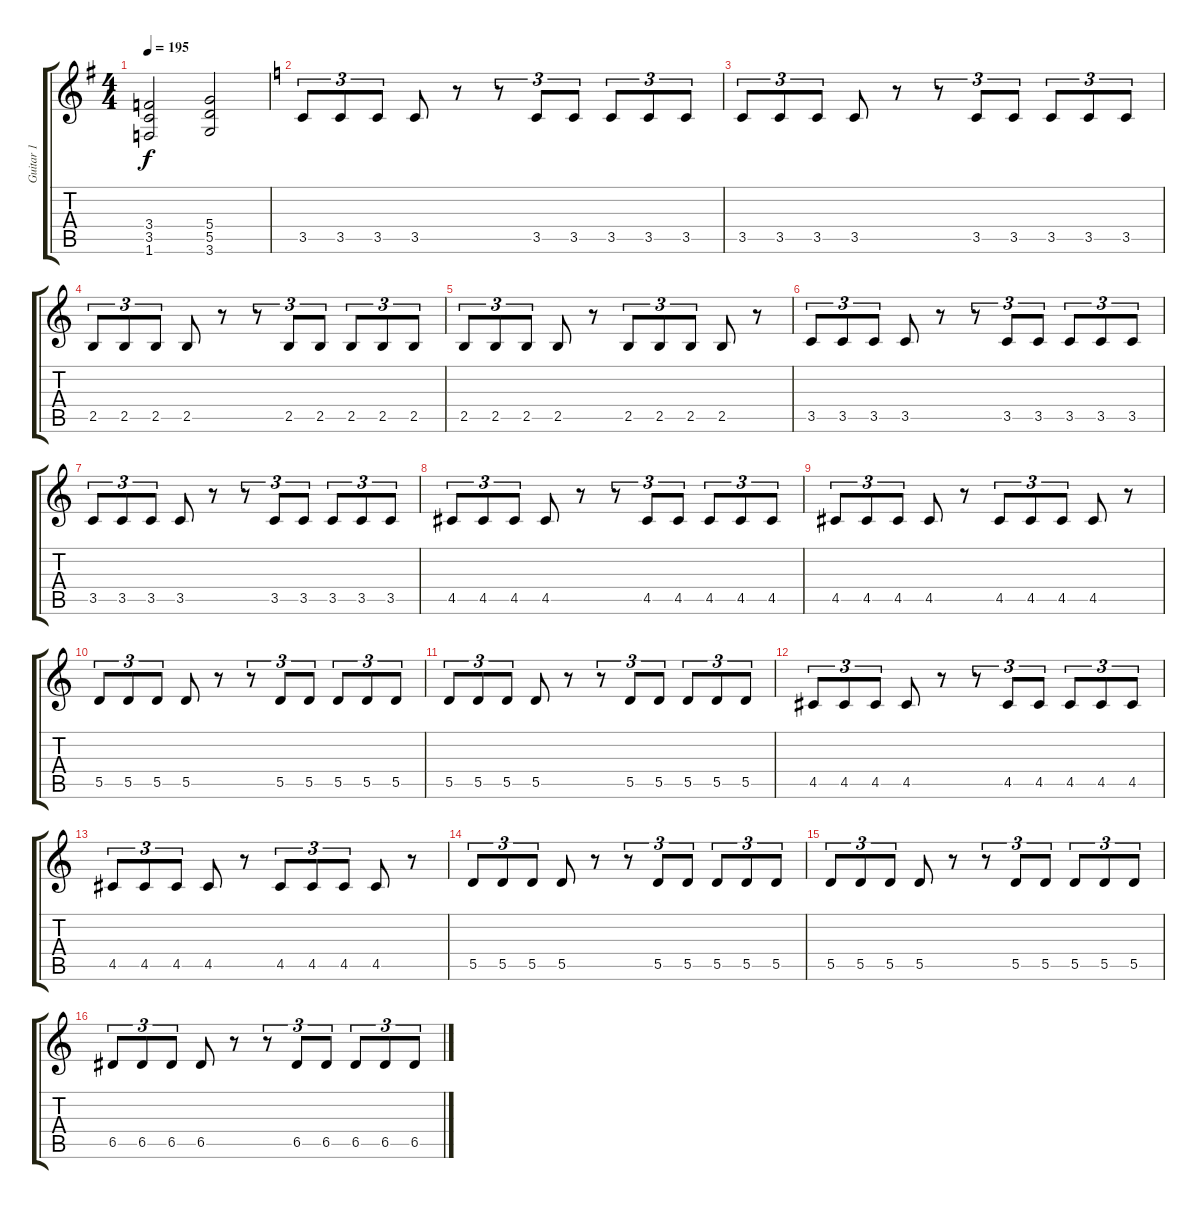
\track ("Guitar 1" "Guitar 1") {instrument overdrivenguitar}
\staff {score tabs}
\tuning (E4 B3 G3 D3 A2 E2) {hide}
\ts (4 4)
\tempo 195
\clef g2
\ks eminor
(3.4 3.5 1.6).2{dy f} (5.4 5.5 3.6).2 |
\section ("" "")
\ks aminor
3.5.8{tu (3 2)} 3.5.8{tu (3 2)} 3.5.8{tu (3 2)} 3.5.8 r.8 r.8{tu (3 2)} 3.5.8{tu (3 2)} 3.5.8{tu (3 2)} 3.5.8{tu (3 2)} 3.5.8{tu (3 2)} 3.5.8{tu (3 2)} |
3.5.8{tu (3 2)} 3.5.8{tu (3 2)} 3.5.8{tu (3 2)} 3.5.8 r.8 r.8{tu (3 2)} 3.5.8{tu (3 2)} 3.5.8{tu (3 2)} 3.5.8{tu (3 2)} 3.5.8{tu (3 2)} 3.5.8{tu (3 2)} |
2.5.8{tu (3 2)} 2.5.8{tu (3 2)} 2.5.8{tu (3 2)} 2.5.8 r.8 r.8{tu (3 2)} 2.5.8{tu (3 2)} 2.5.8{tu (3 2)} 2.5.8{tu (3 2)} 2.5.8{tu (3 2)} 2.5.8{tu (3 2)} |
2.5.8{tu (3 2)} 2.5.8{tu (3 2)} 2.5.8{tu (3 2)} 2.5.8 r.8 2.5.8{tu (3 2)} 2.5.8{tu (3 2)} 2.5.8{tu (3 2)} 2.5.8 r.8 |
3.5.8{tu (3 2)} 3.5.8{tu (3 2)} 3.5.8{tu (3 2)} 3.5.8 r.8 r.8{tu (3 2)} 3.5.8{tu (3 2)} 3.5.8{tu (3 2)} 3.5.8{tu (3 2)} 3.5.8{tu (3 2)} 3.5.8{tu (3 2)} |
3.5.8{tu (3 2)} 3.5.8{tu (3 2)} 3.5.8{tu (3 2)} 3.5.8 r.8 r.8{tu (3 2)} 3.5.8{tu (3 2)} 3.5.8{tu (3 2)} 3.5.8{tu (3 2)} 3.5.8{tu (3 2)} 3.5.8{tu (3 2)} |
4.5.8{tu (3 2)} 4.5.8{tu (3 2)} 4.5.8{tu (3 2)} 4.5.8 r.8 r.8{tu (3 2)} 4.5.8{tu (3 2)} 4.5.8{tu (3 2)} 4.5.8{tu (3 2)} 4.5.8{tu (3 2)} 4.5.8{tu (3 2)} |
4.5.8{tu (3 2)} 4.5.8{tu (3 2)} 4.5.8{tu (3 2)} 4.5.8 r.8 4.5.8{tu (3 2)} 4.5.8{tu (3 2)} 4.5.8{tu (3 2)} 4.5.8 r.8 |
\section ("" "")
5.5.8{tu (3 2)} 5.5.8{tu (3 2)} 5.5.8{tu (3 2)} 5.5.8 r.8 r.8{tu (3 2)} 5.5.8{tu (3 2)} 5.5.8{tu (3 2)} 5.5.8{tu (3 2)} 5.5.8{tu (3 2)} 5.5.8{tu (3 2)} |
5.5.8{tu (3 2)} 5.5.8{tu (3 2)} 5.5.8{tu (3 2)} 5.5.8 r.8 r.8{tu (3 2)} 5.5.8{tu (3 2)} 5.5.8{tu (3 2)} 5.5.8{tu (3 2)} 5.5.8{tu (3 2)} 5.5.8{tu (3 2)} |
4.5.8{tu (3 2)} 4.5.8{tu (3 2)} 4.5.8{tu (3 2)} 4.5.8 r.8 r.8{tu (3 2)} 4.5.8{tu (3 2)} 4.5.8{tu (3 2)} 4.5.8{tu (3 2)} 4.5.8{tu (3 2)} 4.5.8{tu (3 2)} |
4.5.8{tu (3 2)} 4.5.8{tu (3 2)} 4.5.8{tu (3 2)} 4.5.8 r.8 4.5.8{tu (3 2)} 4.5.8{tu (3 2)} 4.5.8{tu (3 2)} 4.5.8 r.8 |
5.5.8{tu (3 2)} 5.5.8{tu (3 2)} 5.5.8{tu (3 2)} 5.5.8 r.8 r.8{tu (3 2)} 5.5.8{tu (3 2)} 5.5.8{tu (3 2)} 5.5.8{tu (3 2)} 5.5.8{tu (3 2)} 5.5.8{tu (3 2)} |
5.5.8{tu (3 2)} 5.5.8{tu (3 2)} 5.5.8{tu (3 2)} 5.5.8 r.8 r.8{tu (3 2)} 5.5.8{tu (3 2)} 5.5.8{tu (3 2)} 5.5.8{tu (3 2)} 5.5.8{tu (3 2)} 5.5.8{tu (3 2)} |
6.5.8{tu (3 2)} 6.5.8{tu (3 2)} 6.5.8{tu (3 2)} 6.5.8 r.8 r.8{tu (3 2)} 6.5.8{tu (3 2)} 6.5.8{tu (3 2)} 6.5.8{tu (3 2)} 6.5.8{tu (3 2)} 6.5.8{tu (3 2)}
